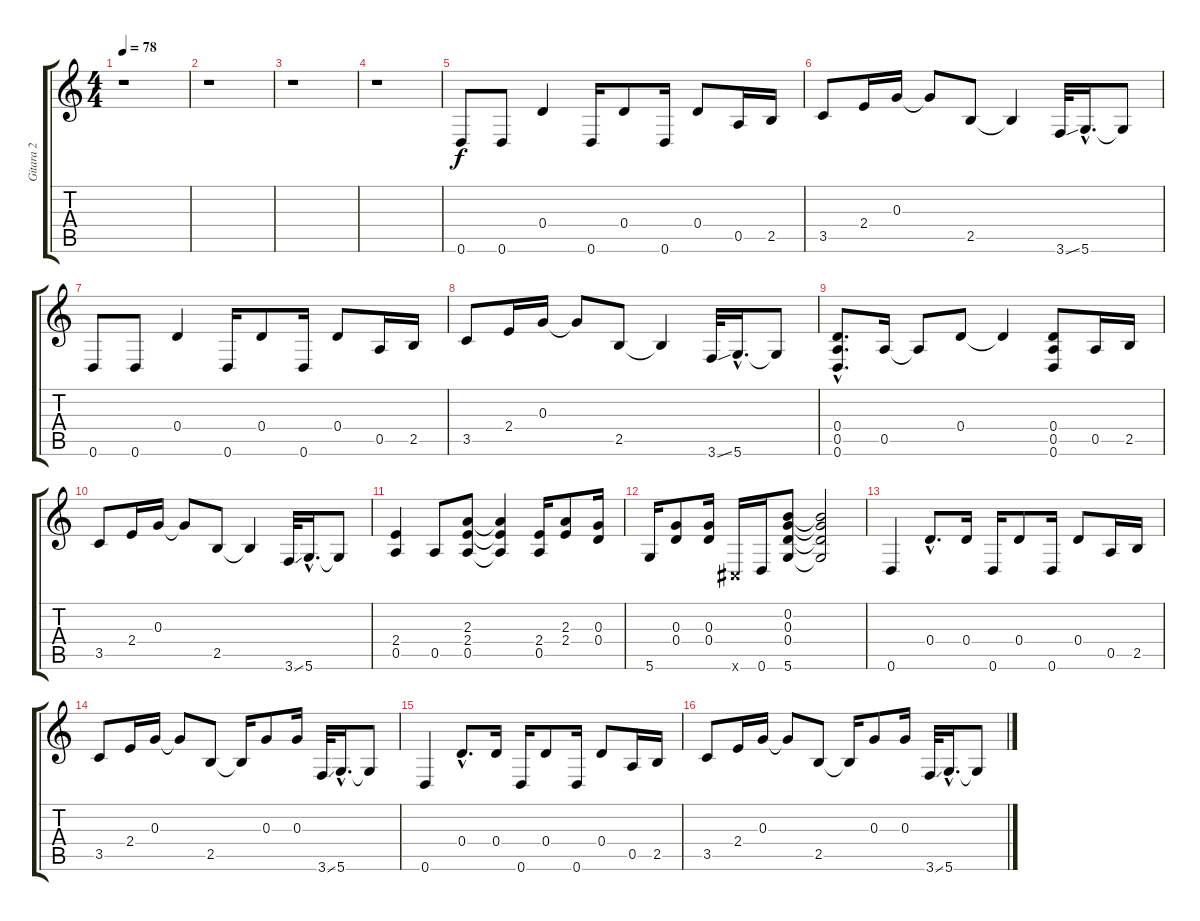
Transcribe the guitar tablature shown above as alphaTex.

\track ("Gitara 2 " "Gitara 2 ") {instrument overdrivenguitar}
\staff {score tabs}
\tuning (E4 B3 G3 D3 A2 D2) {hide}
\ts (4 4)
\tempo 78
\clef g2
\ks c
r.1{dy f} |
r.1 |
r.1 |
r.1 |
0.6.8 0.6.8 0.4.4 0.6.16 0.4.8 0.6.16 0.4.8 0.5.16 2.5.16 |
3.5.8 2.4.16 0.3.16 0.3{t}.8 2.5.8 2.5{t}.4 3.6{ss}.32 5.6{hac}.16{d} 5.6{t}.8 |
0.6.8 0.6.8 0.4.4 0.6.16 0.4.8 0.6.16 0.4.8 0.5.16 2.5.16 |
3.5.8 2.4.16 0.3.16 0.3{t}.8 2.5.8 2.5{t}.4 3.6{ss}.32 5.6{hac}.16{d} 5.6{t}.8 |
(0.4{hac} 0.5{hac} 0.6{hac}).8{d} 0.5.16 0.5{t}.8 0.4.8 0.4{t}.4 (0.4 0.5 0.6).8 0.5.16 2.5.16 |
3.5.8 2.4.16 0.3.16 0.3{t}.8 2.5.8 2.5{t}.4 3.6{ss}.32 5.6{hac}.16{d} 5.6{t}.8 |
(2.4 0.5).4 0.5.8 (2.3 2.4 0.5).8 (2.3{t} 2.4{t} 0.5{t}).4 (2.4 0.5).16 (2.3 2.4).8 (0.3 0.4).16 |
5.6.16 (0.3 0.4).8 (0.3 0.4).16 -1.6{x}.16 0.6.16 (0.2 0.3 0.4 5.6).8 (0.2{t} 0.3{t} 0.4{t} 5.6{t}).2 |
0.6.4 0.4{hac}.8{d} 0.4.16 0.6.16 0.4.8 0.6.16 0.4.8 0.5.16 2.5.16 |
3.5.8 2.4.16 0.3.16 0.3{t}.8 2.5.8 2.5{t}.16 0.3.8 0.3.16 3.6{ss}.32 5.6{hac}.16{d} 5.6{t}.8 |
0.6.4 0.4{hac}.8{d} 0.4.16 0.6.16 0.4.8 0.6.16 0.4.8 0.5.16 2.5.16 |
3.5.8 2.4.16 0.3.16 0.3{t}.8 2.5.8 2.5{t}.16 0.3.8 0.3.16 3.6{ss}.32 5.6{hac}.16{d} 5.6{t}.8
